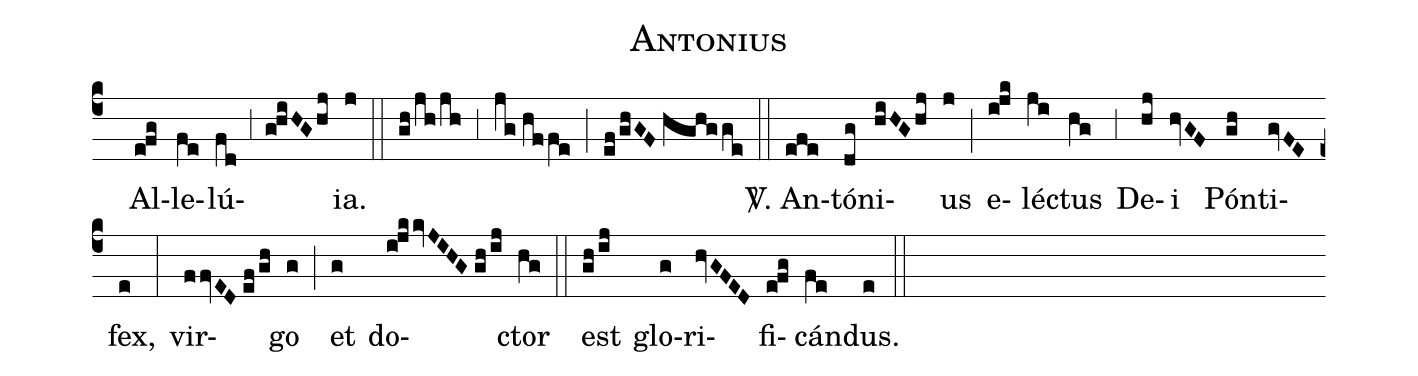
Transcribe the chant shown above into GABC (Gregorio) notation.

name:Antonius;
mode:III;
office-part:Alleluia;
%%
(c4) () Al(e!fg)le(fe)lú(fd;3g!hiHG/hj)ia.(j) (::) (gh/jh/jh) (;3) (jg//hffe) (;) (ef/ghGF//hghgge) (::) <sp>V/</sp>. An(efe)tó(dg)ni(hiHG/hj)us(j) (;) e(i!jk)lé(ji)ctus(hg) (;3) De(hj)i(hvGF) Pón(gh)ti(gvFE)fex,(e) (:) vir(ffvED//ef/gh)go(g) (;) et(g) do(i!jkkvJIHG//gh/ij)ctor(hg) (::) est(gh/ij) glo(g)ri(hvGFED)fi(e!fg)cán(fe)dus.(e) (::)
